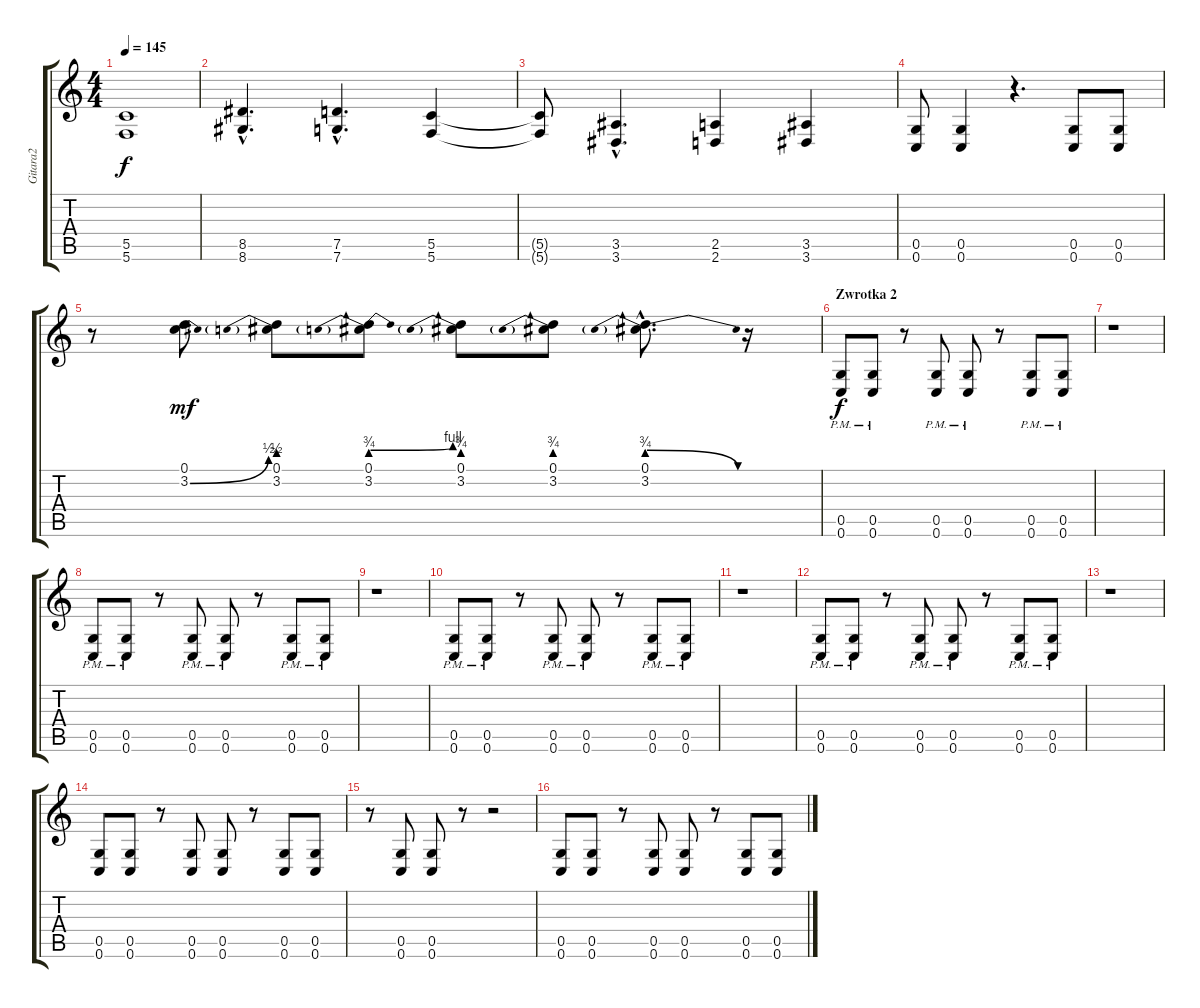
\track ("Gitara2" "Gitara2") {instrument distortionguitar}
\staff {score tabs}
\tuning (D4 A3 F3 C3 G2 C2) {hide}
\ts (4 4)
\tempo 145
\clef g2
\ks c
(5.5{t} 5.6{t}).1{dy f} |
(8.5{hac} 8.6{hac}).4{d} (7.5{hac} 7.6{hac}).4{d} (5.5 5.6).4 |
(5.5{t} 5.6{t}).8 (3.5{hac} 3.6{hac}).4{d} (2.5 2.6).4 (3.5 3.6).4 |
(0.5 0.6).8 (0.5 0.6).4 r.4{d} (0.5 0.6).8 (0.5 0.6).8 |
r.8 (0.1 3.2{be (bend 0 0 60 2)}).8{dy mf} (0.1 3.2{be (prebend 0 2 60 2)}).8 (0.1 3.2{be (prebendbend 0 3 60 4)}).8 (0.1 3.2{be (prebend 0 3 60 3)}).8 (0.1 3.2{be (prebend 0 3 60 3)}).8 (0.1{hac} 3.2{be (prebendrelease 0 3 60 0) hac}).8{d} r.16 |
\section ("" "Zwrotka 2")
(0.5{pm} 0.6{pm}).8{dy f} (0.5{pm} 0.6{pm}).8 r.8 (0.5{pm} 0.6{pm}).8 (0.5{pm} 0.6{pm}).8 r.8 (0.5{pm} 0.6{pm}).8 (0.5{pm} 0.6{pm}).8 |
r.1 |
(0.5{pm} 0.6{pm}).8 (0.5{pm} 0.6{pm}).8 r.8 (0.5{pm} 0.6{pm}).8 (0.5{pm} 0.6{pm}).8 r.8 (0.5{pm} 0.6{pm}).8 (0.5{pm} 0.6{pm}).8 |
r.1 |
(0.5{pm} 0.6{pm}).8 (0.5{pm} 0.6{pm}).8 r.8 (0.5{pm} 0.6{pm}).8 (0.5{pm} 0.6{pm}).8 r.8 (0.5{pm} 0.6{pm}).8 (0.5{pm} 0.6{pm}).8 |
r.1 |
(0.5{pm} 0.6{pm}).8 (0.5{pm} 0.6{pm}).8 r.8 (0.5{pm} 0.6{pm}).8 (0.5{pm} 0.6{pm}).8 r.8 (0.5{pm} 0.6{pm}).8 (0.5{pm} 0.6{pm}).8 |
r.1 |
(0.5 0.6).8 (0.5 0.6).8 r.8 (0.5 0.6).8 (0.5 0.6).8 r.8 (0.5 0.6).8 (0.5 0.6).8 |
r.8 (0.5 0.6).8 (0.5 0.6).8 r.8 r.2 |
(0.5 0.6).8 (0.5 0.6).8 r.8 (0.5 0.6).8 (0.5 0.6).8 r.8 (0.5 0.6).8 (0.5 0.6).8
